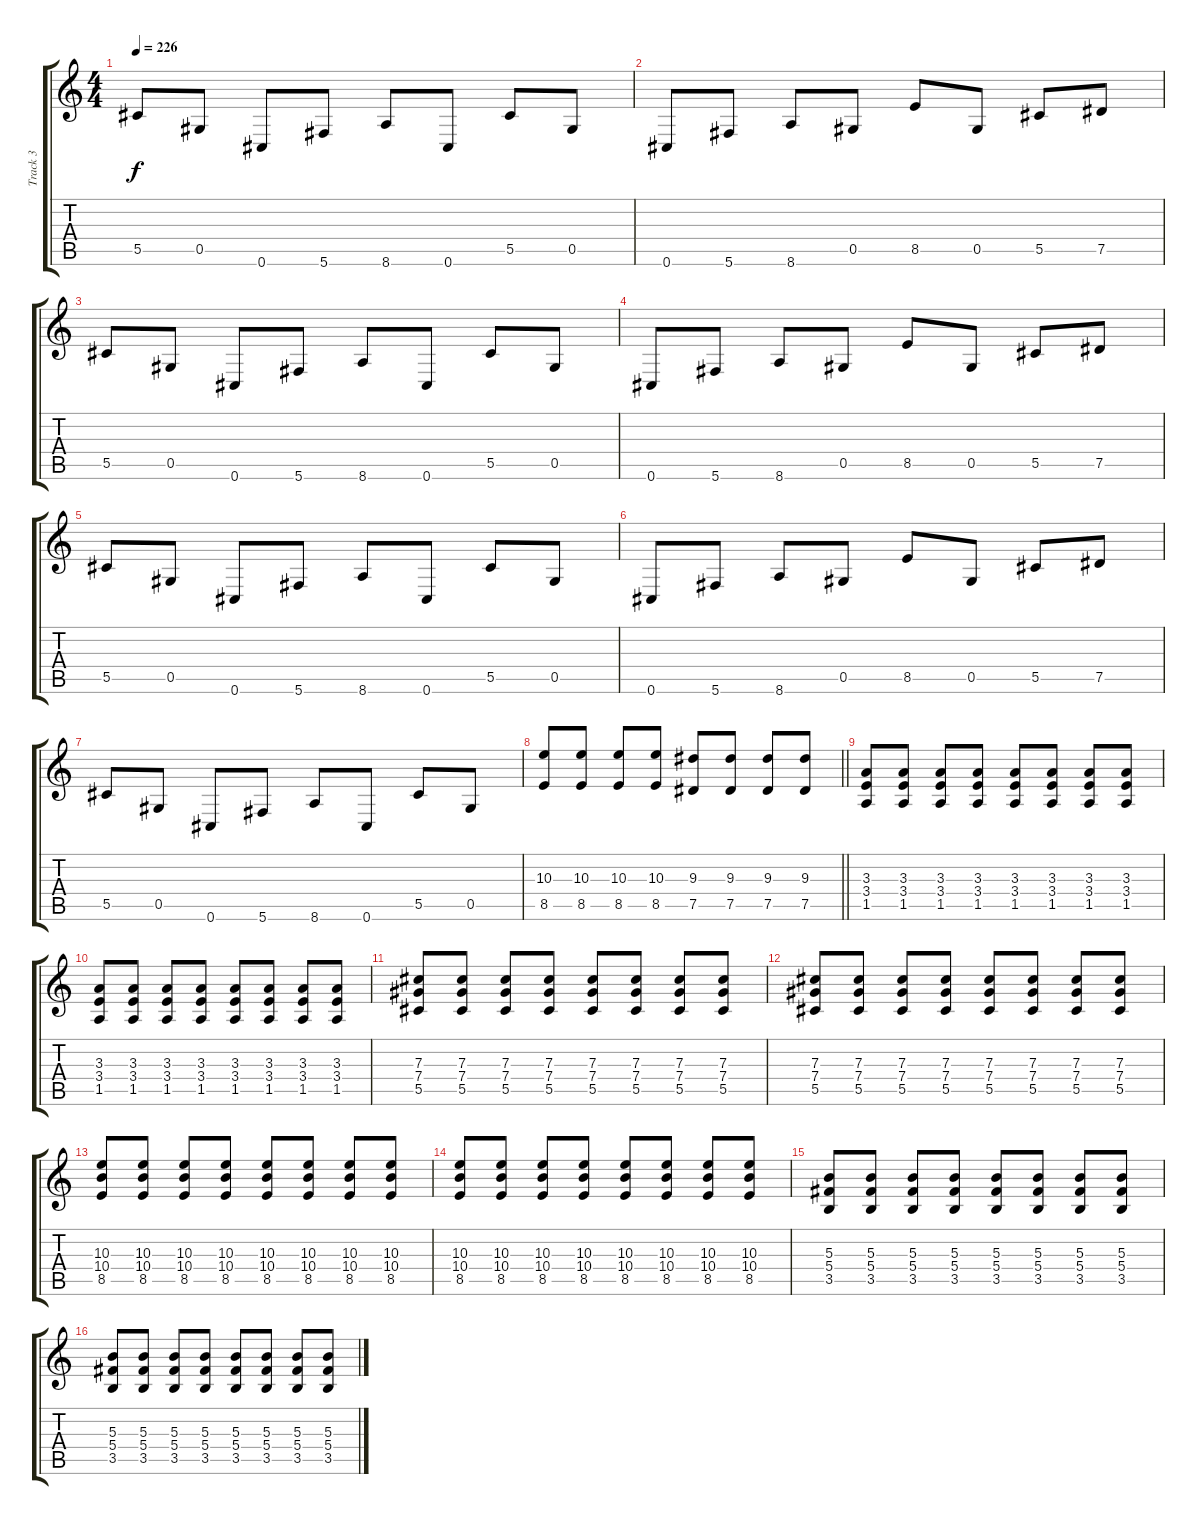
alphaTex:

\track ("Track 3" "Track 3") {instrument distortionguitar}
\staff {score tabs}
\tuning (Eb4 Bb3 Gb3 Db3 Ab2 Db2) {hide}
\ts (4 4)
\tempo 226
\clef g2
\ks c
5.5.8{dy f} 0.5.8 0.6.8 5.6.8 8.6.8 0.6.8 5.5.8 0.5.8 |
0.6.8 5.6.8 8.6.8 0.5.8 8.5.8 0.5.8 5.5.8 7.5.8 |
5.5.8 0.5.8 0.6.8 5.6.8 8.6.8 0.6.8 5.5.8 0.5.8 |
0.6.8 5.6.8 8.6.8 0.5.8 8.5.8 0.5.8 5.5.8 7.5.8 |
5.5.8 0.5.8 0.6.8 5.6.8 8.6.8 0.6.8 5.5.8 0.5.8 |
0.6.8 5.6.8 8.6.8 0.5.8 8.5.8 0.5.8 5.5.8 7.5.8 |
5.5.8 0.5.8 0.6.8 5.6.8 8.6.8 0.6.8 5.5.8 0.5.8 |
\barLineRight lightlight
(10.3 8.5).8 (10.3 8.5).8 (10.3 8.5).8 (10.3 8.5).8 (9.3 7.5).8 (9.3 7.5).8 (9.3 7.5).8 (9.3 7.5).8 |
\section ("" "")
(3.3 3.4 1.5).8 (3.3 3.4 1.5).8 (3.3 3.4 1.5).8 (3.3 3.4 1.5).8 (3.3 3.4 1.5).8 (3.3 3.4 1.5).8 (3.3 3.4 1.5).8 (3.3 3.4 1.5).8 |
(3.3 3.4 1.5).8 (3.3 3.4 1.5).8 (3.3 3.4 1.5).8 (3.3 3.4 1.5).8 (3.3 3.4 1.5).8 (3.3 3.4 1.5).8 (3.3 3.4 1.5).8 (3.3 3.4 1.5).8 |
(7.3 7.4 5.5).8 (7.3 7.4 5.5).8 (7.3 7.4 5.5).8 (7.3 7.4 5.5).8 (7.3 7.4 5.5).8 (7.3 7.4 5.5).8 (7.3 7.4 5.5).8 (7.3 7.4 5.5).8 |
(7.3 7.4 5.5).8 (7.3 7.4 5.5).8 (7.3 7.4 5.5).8 (7.3 7.4 5.5).8 (7.3 7.4 5.5).8 (7.3 7.4 5.5).8 (7.3 7.4 5.5).8 (7.3 7.4 5.5).8 |
(10.3 10.4 8.5).8 (10.3 10.4 8.5).8 (10.3 10.4 8.5).8 (10.3 10.4 8.5).8 (10.3 10.4 8.5).8 (10.3 10.4 8.5).8 (10.3 10.4 8.5).8 (10.3 10.4 8.5).8 |
(10.3 10.4 8.5).8 (10.3 10.4 8.5).8 (10.3 10.4 8.5).8 (10.3 10.4 8.5).8 (10.3 10.4 8.5).8 (10.3 10.4 8.5).8 (10.3 10.4 8.5).8 (10.3 10.4 8.5).8 |
(5.3 5.4 3.5).8 (5.3 5.4 3.5).8 (5.3 5.4 3.5).8 (5.3 5.4 3.5).8 (5.3 5.4 3.5).8 (5.3 5.4 3.5).8 (5.3 5.4 3.5).8 (5.3 5.4 3.5).8 |
(5.3 5.4 3.5).8 (5.3 5.4 3.5).8 (5.3 5.4 3.5).8 (5.3 5.4 3.5).8 (5.3 5.4 3.5).8 (5.3 5.4 3.5).8 (5.3 5.4 3.5).8 (5.3 5.4 3.5).8
